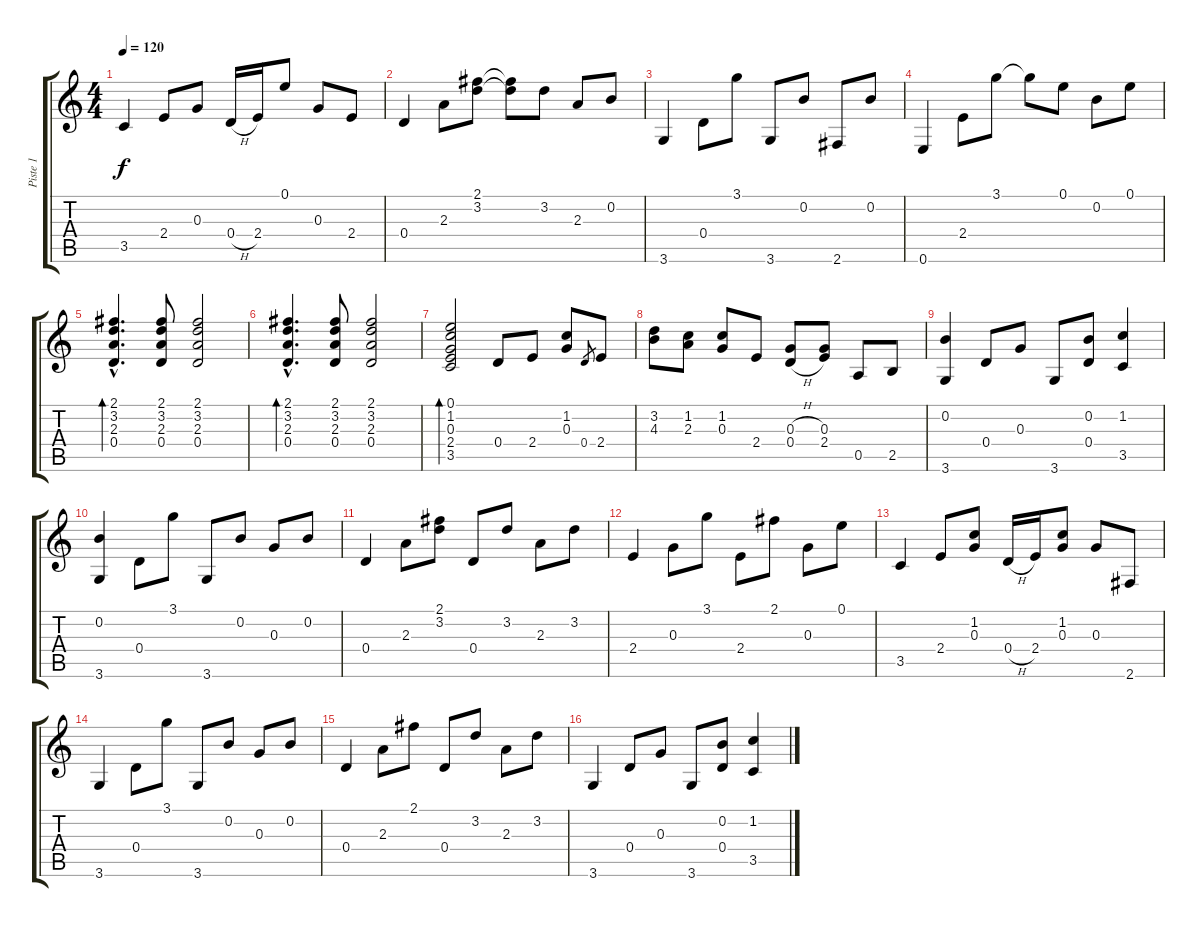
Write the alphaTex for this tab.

\track ("Piste 1" "Piste 1") {instrument acousticguitarnylon}
\staff {score tabs}
\tuning (E4 B3 G3 D3 A2 E2) {hide}
\ts (4 4)
\tempo 120
\clef g2
\ks c
3.5.4{dy f} 2.4.8 0.3.8 0.4{h}.16 2.4.16 0.1.8 0.3.8 2.4.8 |
0.4.4 2.3.8 (2.1 3.2).8 (2.1{t} 3.2{t}).8 3.2.8 2.3.8 0.2.8 |
3.6.4 0.4.8 3.1.8 3.6.8 0.2.8 2.6.8 0.2.8 |
0.6.4 2.4.8 3.1.8 3.1{t}.8 0.1.8 0.2.8 0.1.8 |
(2.1{hac} 3.2{hac} 2.3{hac} 0.4{hac}).4{d bd 480} (2.1 3.2 2.3 0.4).8 (2.1 3.2 2.3 0.4).2 |
(2.1{hac} 3.2{hac} 2.3{hac} 0.4{hac}).4{d bd 480} (2.1 3.2 2.3 0.4).8 (2.1 3.2 2.3 0.4).2 |
(0.1 1.2 0.3 2.4 3.5).2{bd 480} 0.4.8 2.4.8 (1.2 0.3).8 0.4.8{gr} 2.4.8 |
(3.2 4.3).8 (1.2 2.3).8 (1.2 0.3).8 2.4.8 (0.3{h} 0.4{h}).8 (0.3 2.4).8 0.5.8 2.5.8 |
(0.2 3.6).4 0.4.8 0.3.8 3.6.8 (0.2 0.4).8 (1.2 3.5).4 |
(0.2 3.6).4 0.4.8 3.1.8 3.6.8 0.2.8 0.3.8 0.2.8 |
0.4.4 2.3.8 (2.1 3.2).8 0.4.8 3.2.8 2.3.8 3.2.8 |
2.4.4 0.3.8 3.1.8 2.4.8 2.1.8 0.3.8 0.1.8 |
3.5.4 2.4.8 (1.2 0.3).8 0.4{h}.16 2.4.16 (1.2 0.3).8 0.3.8 2.6.8 |
3.6.4 0.4.8 3.1.8 3.6.8 0.2.8 0.3.8 0.2.8 |
0.4.4 2.3.8 2.1.8 0.4.8 3.2.8 2.3.8 3.2.8 |
3.6.4 0.4.8 0.3.8 3.6.8 (0.2 0.4).8 (1.2 3.5).4
